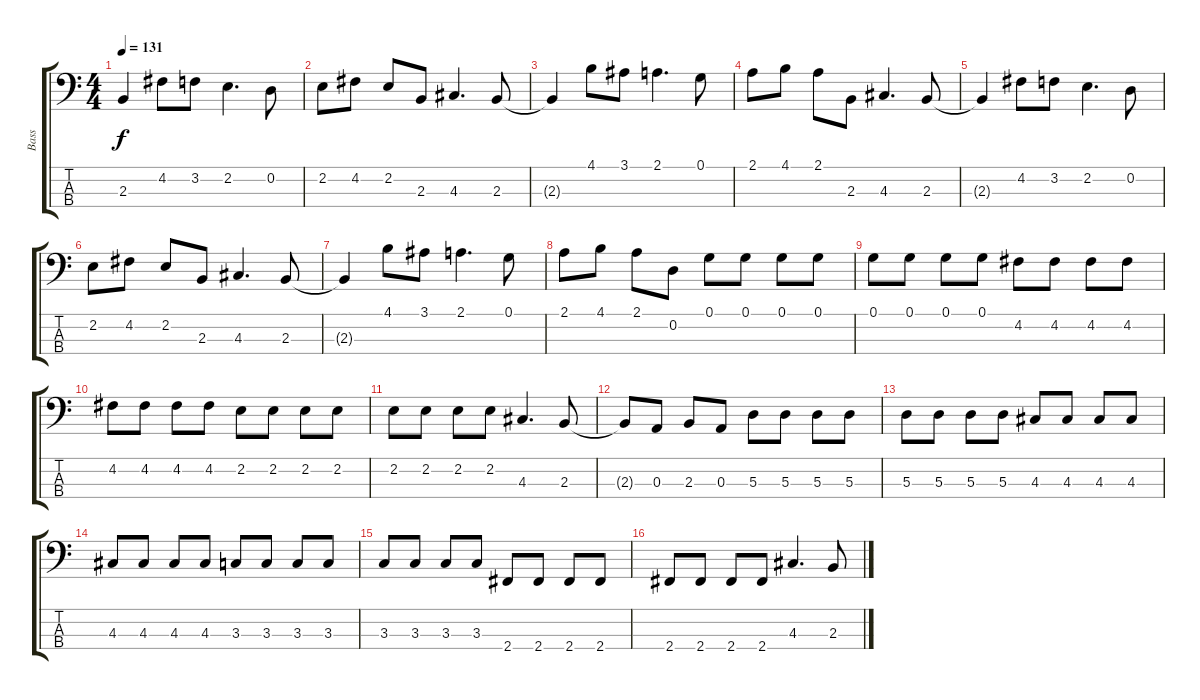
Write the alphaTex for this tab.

\track ("Bass" "Bass") {instrument electricbassfinger}
\staff {score tabs}
\tuning (G2 D2 A1 E1) {hide}
\ts (4 4)
\tempo 131
\clef f4
\ks c
2.3{t}.4{dy f} 4.2.8 3.2.8 2.2.4{d} 0.2.8 |
2.2.8 4.2.8 2.2.8 2.3.8 4.3.4{d} 2.3.8 |
2.3{t}.4 4.1.8 3.1.8 2.1.4{d} 0.1.8 |
2.1.8 4.1.8 2.1.8 2.3.8 4.3.4{d} 2.3.8 |
2.3{t}.4 4.2.8 3.2.8 2.2.4{d} 0.2.8 |
2.2.8 4.2.8 2.2.8 2.3.8 4.3.4{d} 2.3.8 |
2.3{t}.4 4.1.8 3.1.8 2.1.4{d} 0.1.8 |
2.1.8 4.1.8 2.1.8 0.2.8 0.1.8 0.1.8 0.1.8 0.1.8 |
0.1.8 0.1.8 0.1.8 0.1.8 4.2.8 4.2.8 4.2.8 4.2.8 |
4.2.8 4.2.8 4.2.8 4.2.8 2.2.8 2.2.8 2.2.8 2.2.8 |
2.2.8 2.2.8 2.2.8 2.2.8 4.3.4{d} 2.3.8 |
2.3{t}.8 0.3.8 2.3.8 0.3.8 5.3.8 5.3.8 5.3.8 5.3.8 |
5.3.8 5.3.8 5.3.8 5.3.8 4.3.8 4.3.8 4.3.8 4.3.8 |
4.3.8 4.3.8 4.3.8 4.3.8 3.3.8 3.3.8 3.3.8 3.3.8 |
3.3.8 3.3.8 3.3.8 3.3.8 2.4.8 2.4.8 2.4.8 2.4.8 |
2.4.8 2.4.8 2.4.8 2.4.8 4.3.4{d} 2.3.8
